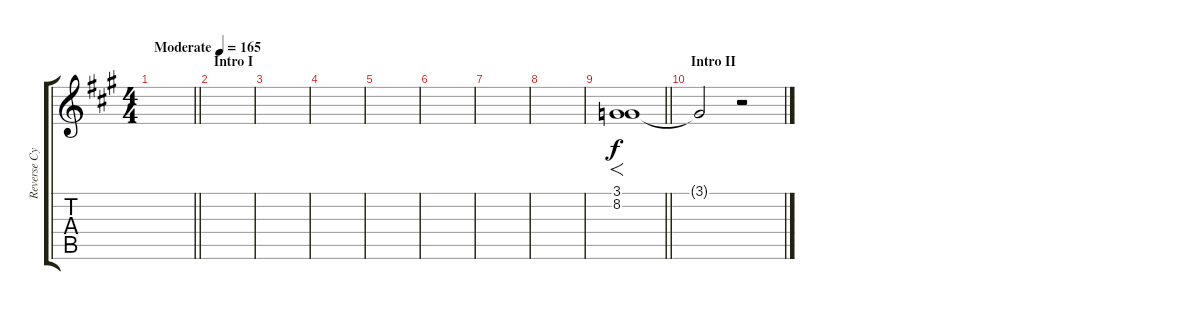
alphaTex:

\track ("Reverse Cymbal" "Reverse Cy") {instrument reversecymbal}
\staff {score tabs}
\tuning (E4 B3 G3 D3 A2 E2) {hide}
\ts (4 4)
\tempo (165 "Moderate")
\clef g2
\barLineRight lightlight
\ks a
|
\section ("" "Intro I")
|
|
|
|
|
|
|
\barLineRight lightlight
(3.1 8.2).1{f} |
\section ("" "Intro II")
3.1{t}.2 r.2
